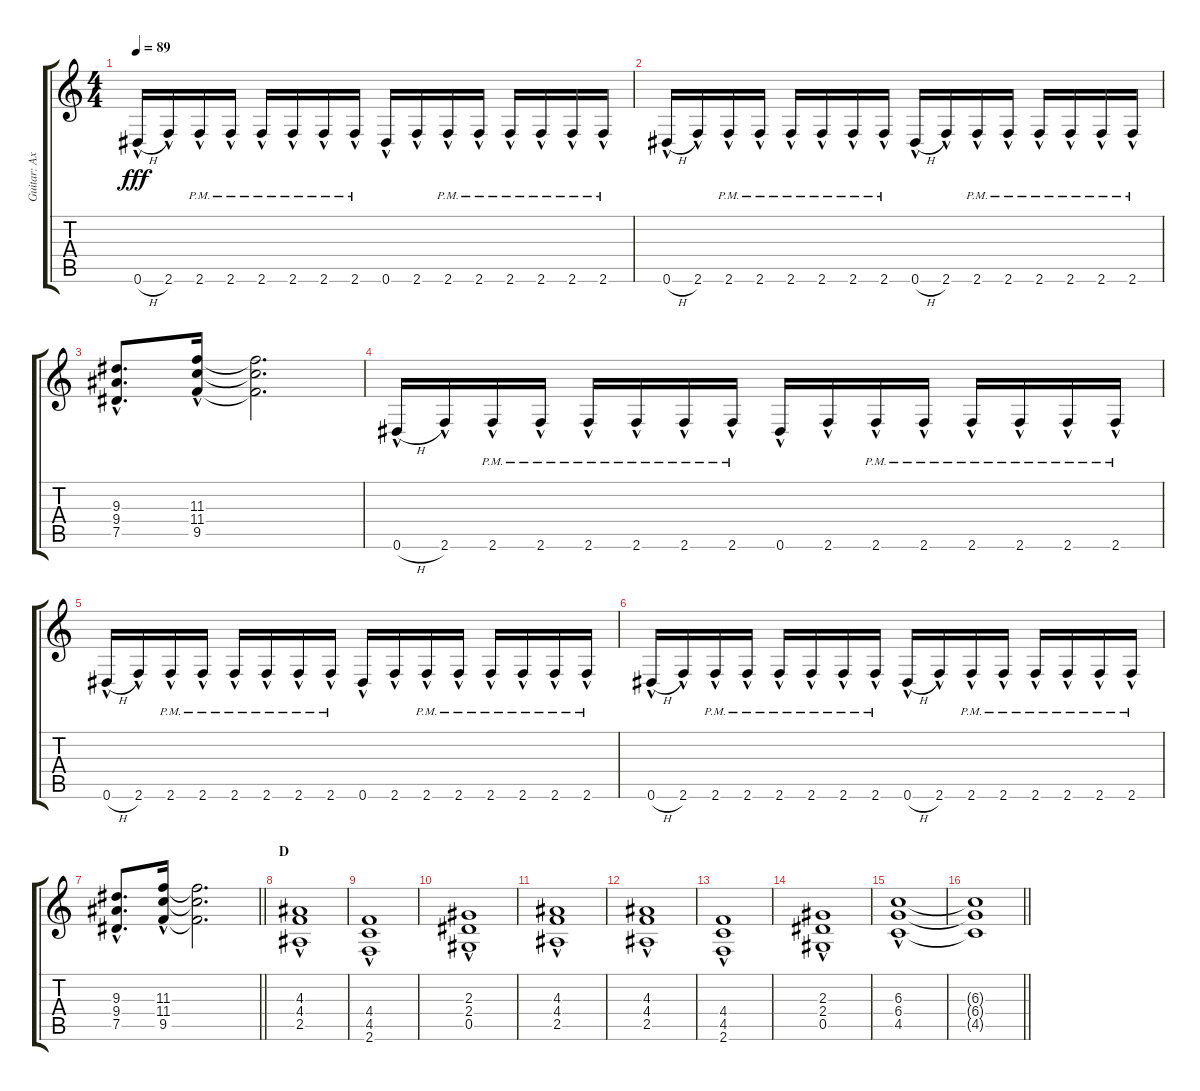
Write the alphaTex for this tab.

\track ("Guitar: Axel" "Guitar: Ax") {instrument overdrivenguitar}
\staff {score tabs}
\tuning (Eb4 Bb3 Gb3 Db3 Ab2 Eb2) {hide}
\ts (4 4)
\tempo 89
\clef g2
\ks c
0.6{h hac}.16{dy fff} 2.6{hac}.16 2.6{hac pm}.16 2.6{hac pm}.16 2.6{hac pm}.16 2.6{hac pm}.16 2.6{hac pm}.16 2.6{hac pm}.16 0.6{hac}.16 2.6{hac}.16 2.6{hac pm}.16 2.6{hac pm}.16 2.6{hac pm}.16 2.6{hac pm}.16 2.6{hac pm}.16 2.6{hac pm}.16 |
0.6{h hac}.16 2.6{hac}.16 2.6{hac pm}.16 2.6{hac pm}.16 2.6{hac pm}.16 2.6{hac pm}.16 2.6{hac pm}.16 2.6{hac pm}.16 0.6{h hac}.16 2.6{hac}.16 2.6{hac pm}.16 2.6{hac pm}.16 2.6{hac pm}.16 2.6{hac pm}.16 2.6{hac pm}.16 2.6{hac pm}.16 |
(9.3{hac} 9.4{hac} 7.5{hac}).8{d} (11.3{hac} 11.4{hac} 9.5{hac}).16 (11.3{t} 11.4{t} 9.5{t}).2{d} |
0.6{h hac}.16 2.6{hac}.16 2.6{hac pm}.16 2.6{hac pm}.16 2.6{hac pm}.16 2.6{hac pm}.16 2.6{hac pm}.16 2.6{hac pm}.16 0.6{hac}.16 2.6{hac}.16 2.6{hac pm}.16 2.6{hac pm}.16 2.6{hac pm}.16 2.6{hac pm}.16 2.6{hac pm}.16 2.6{hac pm}.16 |
0.6{h hac}.16 2.6{hac}.16 2.6{hac pm}.16 2.6{hac pm}.16 2.6{hac pm}.16 2.6{hac pm}.16 2.6{hac pm}.16 2.6{hac pm}.16 0.6{hac}.16 2.6{hac}.16 2.6{hac pm}.16 2.6{hac pm}.16 2.6{hac pm}.16 2.6{hac pm}.16 2.6{hac pm}.16 2.6{hac pm}.16 |
0.6{h hac}.16 2.6{hac}.16 2.6{hac pm}.16 2.6{hac pm}.16 2.6{hac pm}.16 2.6{hac pm}.16 2.6{hac pm}.16 2.6{hac pm}.16 0.6{h hac}.16 2.6{hac}.16 2.6{hac pm}.16 2.6{hac pm}.16 2.6{hac pm}.16 2.6{hac pm}.16 2.6{hac pm}.16 2.6{hac pm}.16 |
\barLineRight lightlight
(9.3{hac} 9.4{hac} 7.5{hac}).8{d} (11.3{hac} 11.4{hac} 9.5{hac}).16 (11.3{t} 11.4{t} 9.5{t}).2{d} |
\section ("" "D")
(4.3{hac} 4.4{hac} 2.5{hac}).1 |
(4.4{hac} 4.5{hac} 2.6{hac}).1 |
(2.3{hac} 2.4{hac} 0.5{hac}).1 |
(4.3{hac} 4.4{hac} 2.5{hac}).1 |
(4.3{hac} 4.4{hac} 2.5{hac}).1 |
(4.4{hac} 4.5{hac} 2.6{hac}).1 |
(2.3{hac} 2.4{hac} 0.5{hac}).1 |
(6.3{hac} 6.4{hac} 4.5{hac}).1 |
\barLineRight lightlight
(6.3{t} 6.4{t} 4.5{t}).1
